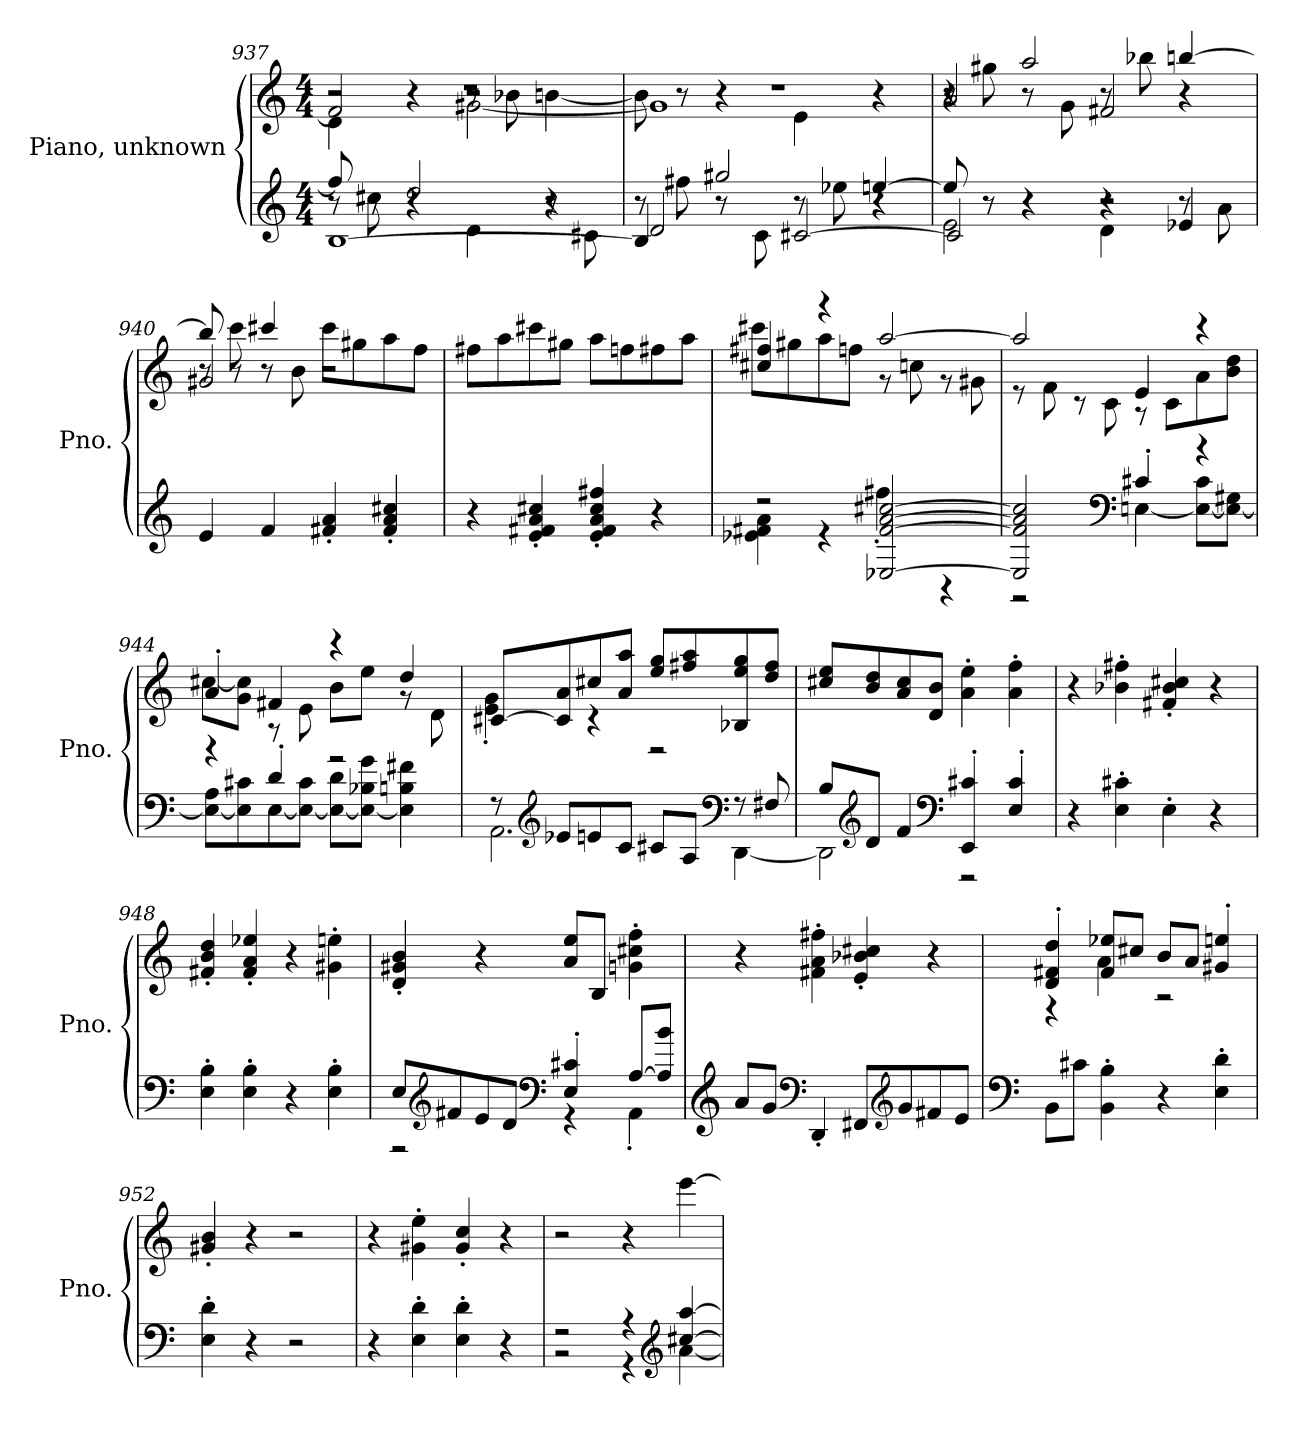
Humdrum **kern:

**kern	**kern
*part1	*part1
*staff2	*staff1
*I"Piano, unknown	*
*I'Pno.	*
*clefG2	*clefG2
*k[]	*k[]
*M4/4	*M4/4
=937	=937
*^	*^
*	*^	*	*^
*	*	*	*	*	*^
[1B	8r	8ff#/]	1r	4d\	2f#/]	2r
.	8cc#X\	8r	.	.	.	.
.	4r	2dd/	.	4r	.	.
.	4d\	.	.	8r	2r	[2g#X\
.	.	.	.	8b-X\	.	.
.	8r	4r	.	[4bn\	.	.
.	8c#X\	.	.	.	.	.
*	*	*	*	*	*v	*v
=938	=938	=938	=938	=938	=938
4B/]	8r	2d/	1r	8b\]	1g#]
.	8ff#X\	.	.	8r	.
2gg#X/	8r	.	.	4r	.
.	8c\	.	.	.	.
.	8r	[2c#X/	.	4e\	.
.	8ee-X\	.	.	.	.
[4een/	4r	.	.	4r	.
!!LO:LB:g=z	!!	!!
=939	=939	=939	=939	=939	=939
8ee/]	2e\	2c#/]	4r	8r	2a/
8r	.	.	.	8gg#X\	.
4r	.	.	2aa/	8r	.
.	.	.	.	8g\	.
2r	4d\	4r	.	8r	2f#X/
.	.	.	.	8bb-X\	.
.	8r	4e-X/	[4bbn/	4r	.
.	8a\	.	.	.	.
*v	*v	*v	*	*	*
=940	=940	=940	=940
4e/	8bb/]	8r	2g#X/
.	8r	8ccc\	.
4f/	4ccc#X/	8r	.
.	.	8b\	.
4f#X/' 4a/'	2r	8ccc#\L	2r
.	.	8gg#X\	.
4f#/' 4a/' 4cc#X/'	.	8aa\	.
.	.	8ff\J	.
*	*v	*v	*v
=941	=941
4r	8ff#X\L
.	8aa\
4e/' 4f#X/' 4a/' 4cc#X/'	8ccc#X\
.	8gg#X\J
4e/' 4f#/' 4a/' 4cc#/' 4ff#X/'	8aa\L
.	8ffn\
4r	8ff#X\
.	8aa\J
!!LO:LB:g=z
=942	=942
*^	*^
2r	4e-X\ 4f#X\ 4a\	4cc#X/ 4ff#X/	8ccc#X\L
.	.	.	8gg#X\
.	4r	4r	8aa\
.	.	.	8ffn\J
[2E-X/ [2f#/ [2a/ [2cc#X/	4ff#X'\	[2aa/	8r
.	.	.	8ccn\
.	4r	.	8r
.	.	.	8g#X\
=943	=943	=943	=943
2E-/] 2f#/] 2a/] 2cc#/]	2r	2aa/]	8r
.	.	.	8f\
.	.	.	8r
.	.	.	8c\
*clefF4	*	*	*
4c#X'/	[4En\	4e/	8r
.	.	.	8c\L
4r	8E\_ 8c#\L	4r	8a\
.	8E\_ 8G#X\J	.	8b\ 8dd\J
=944	=944	=944	=944
4r	8E\_ 8A\L	4a'/	[8cc#X\L
.	8E\] 8c#X\	.	8g\ 8cc#\]J
4d'/	[8E\	4f#X/	8r
.	8E\_ 8c#\J	.	8e\
2r	8E\_ 8d\L	4r	8b\L
.	8E\_ 8B-X\ 8g\J	.	8ee\J
.	4E\] 4Bn\ 4f#X\	4dd/	8r
.	.	.	8d\
!!LO:LB:g=z	!!
=945	=945	=945	=945
8r	2.AA\	[8c#X/L	4e\' 4g\'
*clefG2	*	*	*
8e-X/L	.	8c#/] 8a/	.
8en/	.	8cc#X/	4r
8c/J	.	8a/ 8aa/J	.
8c#X/L	.	8ee/ 8gg/L	2r
8A/J	.	8ff#X/ 8aa/	.
*clefF4	*	*	*
8r	[4DD\	8B-X/ 8ee/ 8gg/	.
8F#X/	.	8dd/ 8ff#/J	.
*	*	*v	*v
=946	=946	=946
8B/L	2DD\]	8cc#X/ 8ee/L
*clefG2	*	*
8d/J	.	8b/ 8dd/
4f/	.	8a/ 8cc#/
.	.	8d/ 8b/J
*clefF4	*	*
4EE/' 4c#X/'	2r	4a\' 4ee\'
4E/' 4c#/'	.	4a\' 4ff\'
*v	*v	*
=947	=947
4r	4r
4E\' 4c#X\'	4b-X\' 4ff#X\'
4E'\	4f#X/' 4b-/' 4cc#X/'
4r	4r
=948	=948
4E\' 4B\'	4f#X/' 4b/' 4dd/'
4E\' 4B\'	4f#/' 4a/' 4ee-X/'
4r	4r
4E\' 4B\'	4g#X\' 4een\'
!!LO:LB:g=z
=949	=949
*^	*
8E/L	2r	4d/' 4g#X/' 4b/'
*clefG2	*	*
8f#X/	.	.
8e/	.	4r
8d/J	.	.
*clefF4	*	*
4E/' 4c#X/'	4r	8a/ 8ee/L
.	.	8B/J
[8A/L	4AA'\	4gn\' 4cc#X\' 4ff\'
8A/] 8b/J	.	.
*v	*v	*
=950	=950
*clefG2	*
8a/L	4r
8g/J	.
*clefF4	*
4DD'/	4f#X\' 4a\' 4ff#X\'
8FF#X/L	4e/' 4b-X/' 4cc#X/'
*clefG2	*
8g/	.
8f#X/	4r
8e/J	.
=951	=951
*clefF4	*
*	*^
8BB\L	4d/' 4f#X/' 4dd/'	4r
8c#X\J	.	.
4BB\' 4B\'	8f#/ 8ee-X/L	4a\
.	8cc#X/J	.
4r	8b/L	2r
.	8a/J	.
4E\' 4d\'	4g#X/' 4een/'	.
*	*v	*v
!!LO:PB:g=z
=952	=952
4E\' 4d\'	4g#X/' 4b/'
4r	4r
2r	2r
=953	=953
4r	4r
4E\' 4d\'	4g#X\' 4ee\'
4E\' 4d\'	4g#/' 4cc/'
4r	4r
=954	=954
*^	*
2r	2r	2r
4r	4r	4r
*clefG2	*	*
[4cc#X/ [4aa/	[4a\	[4eee\
*v	*v	*
=	=
*-	*-
